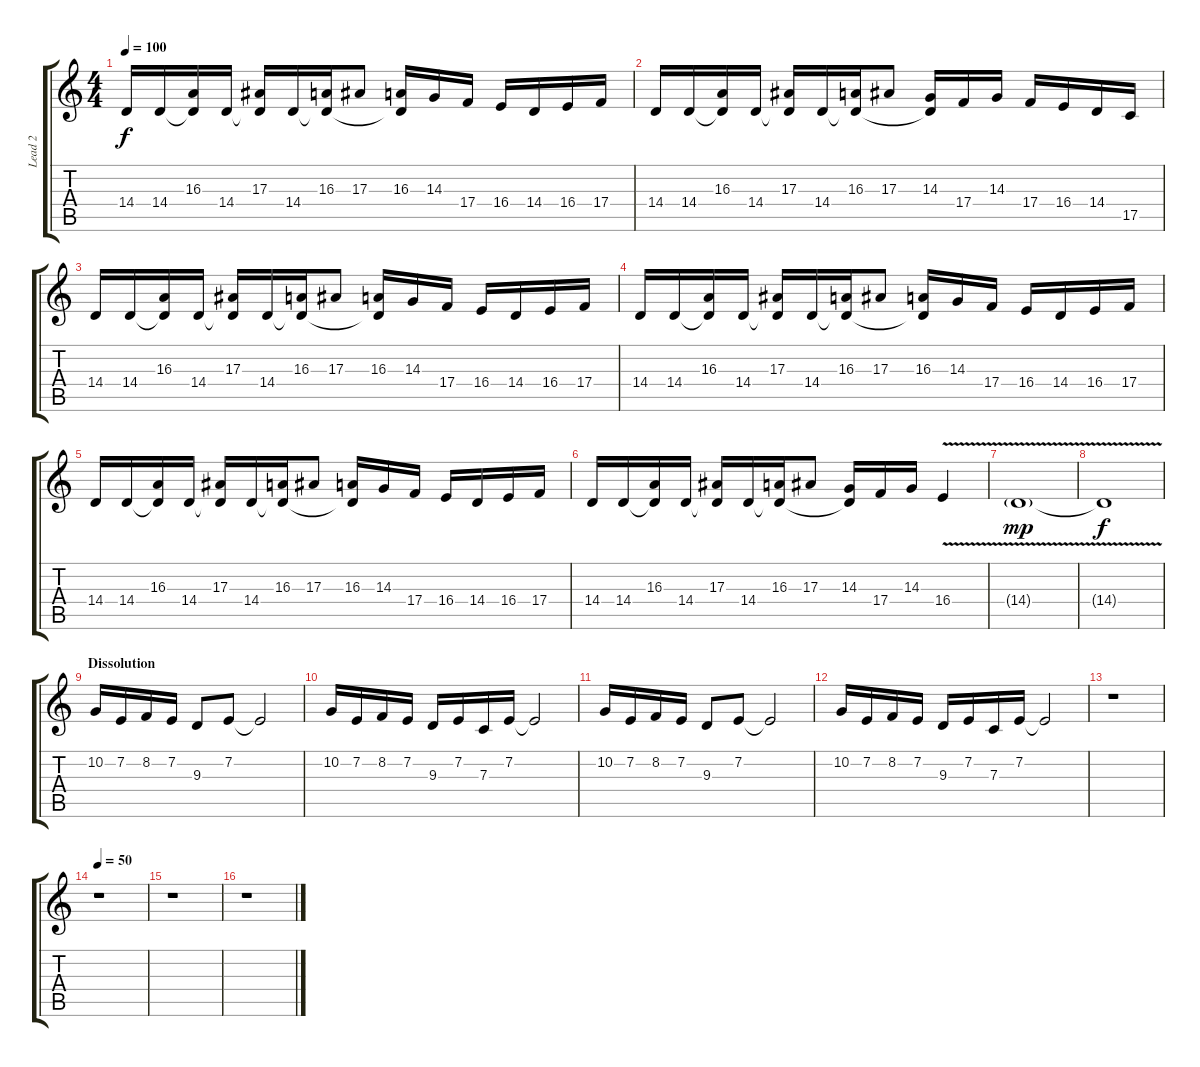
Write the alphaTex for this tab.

\track ("Lead 2" "Lead 2") {instrument fx5brightness}
\staff {score tabs}
\tuning (D4 A3 F3 C3 G2 D2) {hide}
\ts (4 4)
\tempo 100
\clef g2
\ks c
14.4.16{dy f} 14.4.16 (16.3 14.4{t}).16 14.4.16 (17.3 14.4{t}).16 14.4.16 (16.3 14.4{t}).16 17.3.8 (16.3 14.4{t}).16 14.3.16 17.4.16 16.4.16 14.4.16 16.4.16 17.4.16 |
14.4.16 14.4.16 (16.3 14.4{t}).16 14.4.16 (17.3 14.4{t}).16 14.4.16 (16.3 14.4{t}).16 17.3.8 (14.3 14.4{t}).16 17.4.16 14.3.16 17.4.16 16.4.16 14.4.16 17.5.16 |
14.4.16 14.4.16 (16.3 14.4{t}).16 14.4.16 (17.3 14.4{t}).16 14.4.16 (16.3 14.4{t}).16 17.3.8 (16.3 14.4{t}).16 14.3.16 17.4.16 16.4.16 14.4.16 16.4.16 17.4.16 |
14.4.16 14.4.16 (16.3 14.4{t}).16 14.4.16 (17.3 14.4{t}).16 14.4.16 (16.3 14.4{t}).16 17.3.8 (16.3 14.4{t}).16 14.3.16 17.4.16 16.4.16 14.4.16 16.4.16 17.4.16 |
14.4.16 14.4.16 (16.3 14.4{t}).16 14.4.16 (17.3 14.4{t}).16 14.4.16 (16.3 14.4{t}).16 17.3.8 (16.3 14.4{t}).16 14.3.16 17.4.16 16.4.16 14.4.16 16.4.16 17.4.16 |
14.4.16 14.4.16 (16.3 14.4{t}).16 14.4.16 (17.3 14.4{t}).16 14.4.16 (16.3 14.4{t}).16 17.3.8 (14.3 14.4{t}).16 17.4.16 14.3.16 16.4{v}.4 |
14.4{v g}.1{dy mp} |
14.4{t}.1{dy f} |
\section ("" "Dissolution")
10.2.16 7.2.16 8.2.16 7.2.16 9.3.8 7.2.8 7.2{t}.2 |
10.2.16 7.2.16 8.2.16 7.2.16 9.3.16 7.2.16 7.3.16 7.2.16 7.2{t}.2 |
10.2.16 7.2.16 8.2.16 7.2.16 9.3.8 7.2.8 7.2{t}.2 |
10.2.16 7.2.16 8.2.16 7.2.16 9.3.16 7.2.16 7.3.16 7.2.16 7.2{t}.2 |
r.1 |
\tempo 50
r.1 |
r.1 |
r.1
